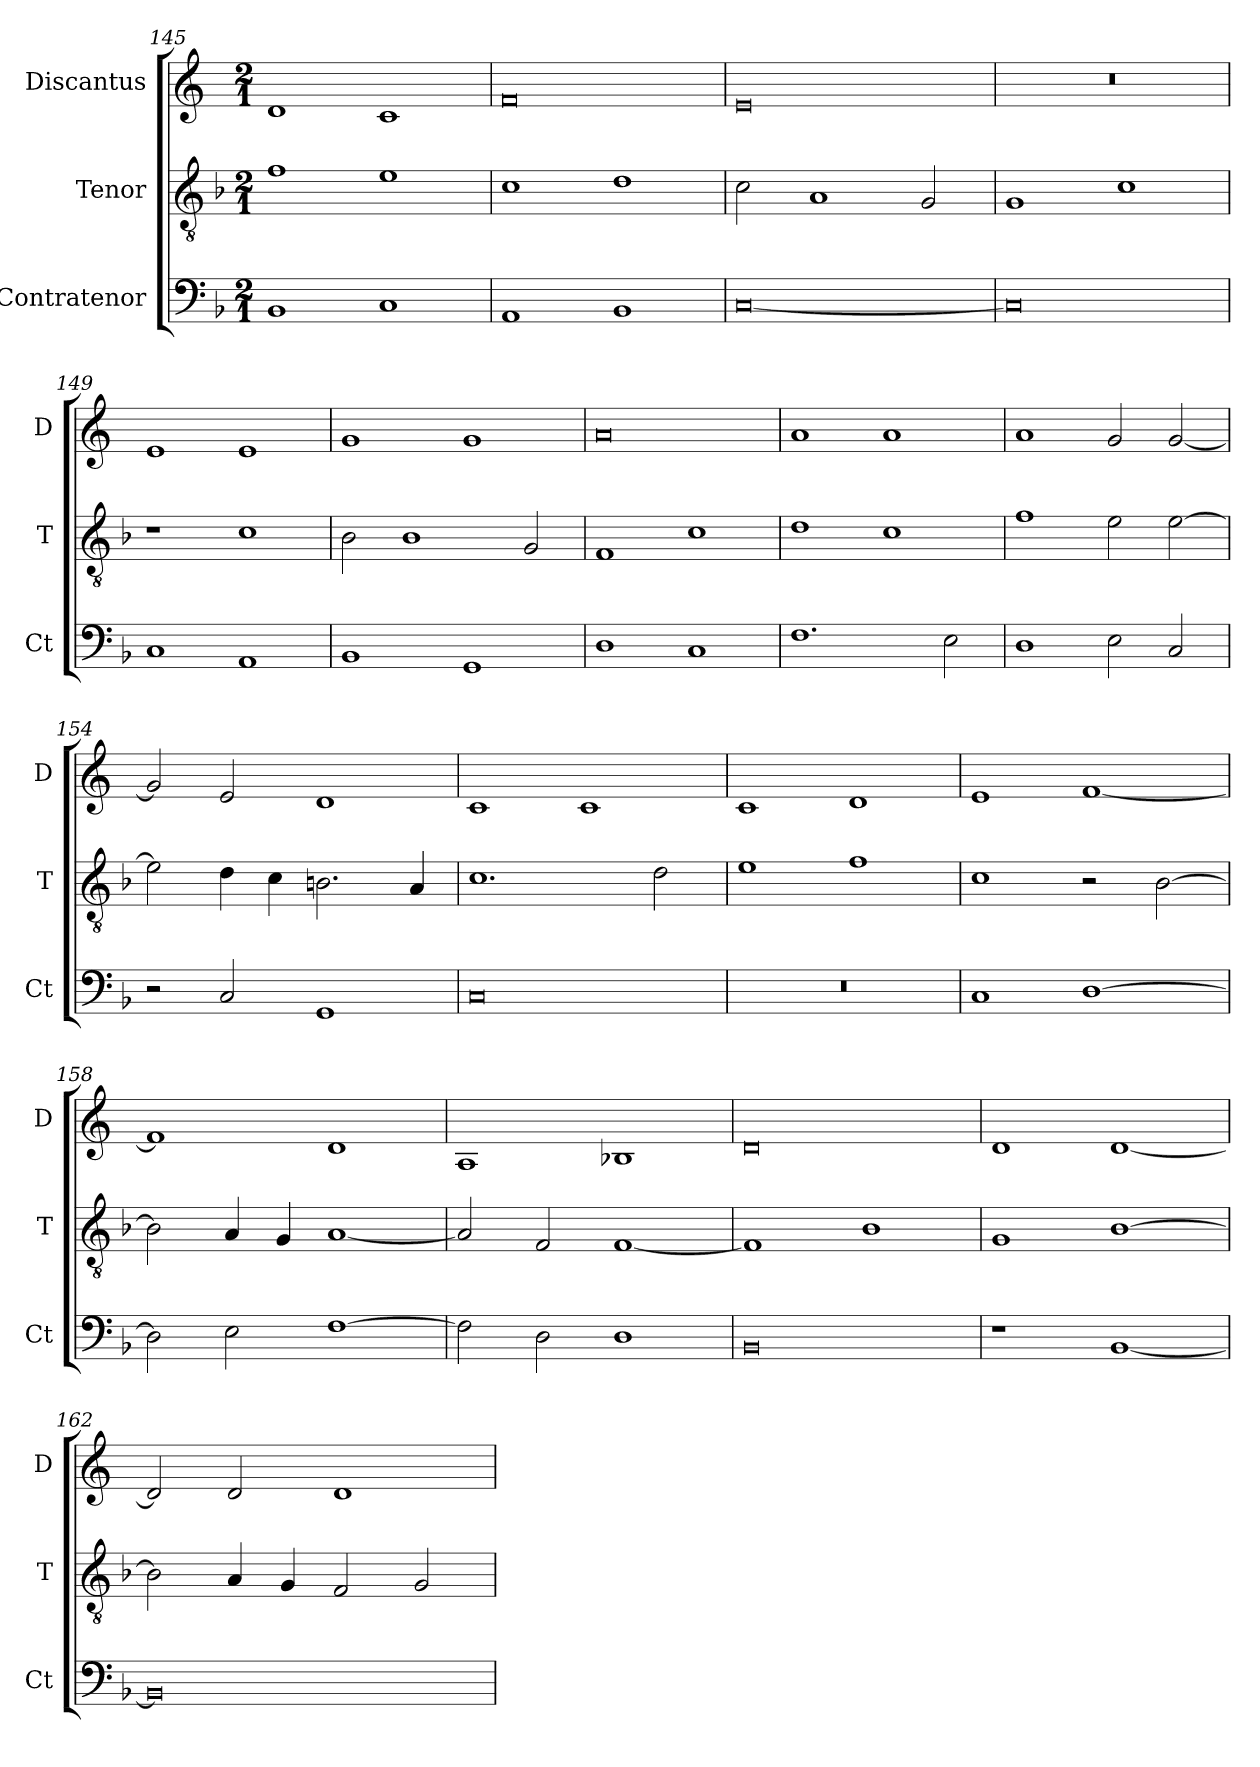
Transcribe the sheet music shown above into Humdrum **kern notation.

**kern	**kern	**kern
*part3	*part2	*part1
*staff3	*staff2	*staff1
*I"Contratenor	*I"Tenor	*I"Discantus
*I'Ct	*I'T	*I'D
*clefF4	*clefGv2	*clefG2
*k[b-]	*k[b-]	*k[]
*M2/1	*M2/1	*M2/1
=145	=145	=145
1BB-	1f	1d
1C	1e	1c
=146	=146	=146
1AA	1c	0f
1BB-	1d	.
=147	=147	=147
[0C	2c\	0e
.	1A	.
.	2G/	.
=148	=148	=148
0C]	1G	0r
.	1c	.
=149	=149	=149
1C	1r	1e
1AA	1c	1e
=150	=150	=150
1BB-	2B-\	1g
.	1B-	.
1GG	.	1g
.	2G/	.
=151	=151	=151
1D	1F	0a
1C	1c	.
=152	=152	=152
1.F	1d	1a
.	1c	1a
2E\	.	.
=153	=153	=153
1D	1f	1a
2E\	2e\	2g/
2C/	[2e\	[2g/
=154	=154	=154
2r	2e\]	2g/]
2C/	4d\	2e/
.	4c\	.
1GG	2.Bn\	1d
.	4A/	.
=155	=155	=155
0C	1.c	1c
.	.	1c
.	2d\	.
=156	=156	=156
0r	1e	1c
.	1f	1d
=157	=157	=157
1C	1c	1e
[1D	2r	[1f
.	[2B-\	.
=158	=158	=158
2D\]	2B-\]	1f]
2E\	4A/	.
.	4G/	.
[1F	[1A	1d
=159	=159	=159
2F\]	2A/]	1A
2D\	2F/	.
1D	[1F	1B-X
=160	=160	=160
0BB-	1F]	0d
.	1B-	.
=161	=161	=161
1r	1G	1d
[1BB-	[1B-	[1d
=162	=162	=162
0BB-]	2B-\]	2d/]
.	4A/	2d/
.	4G/	.
.	2F/	1d
.	2G/	.
=	=	=
*-	*-	*-
